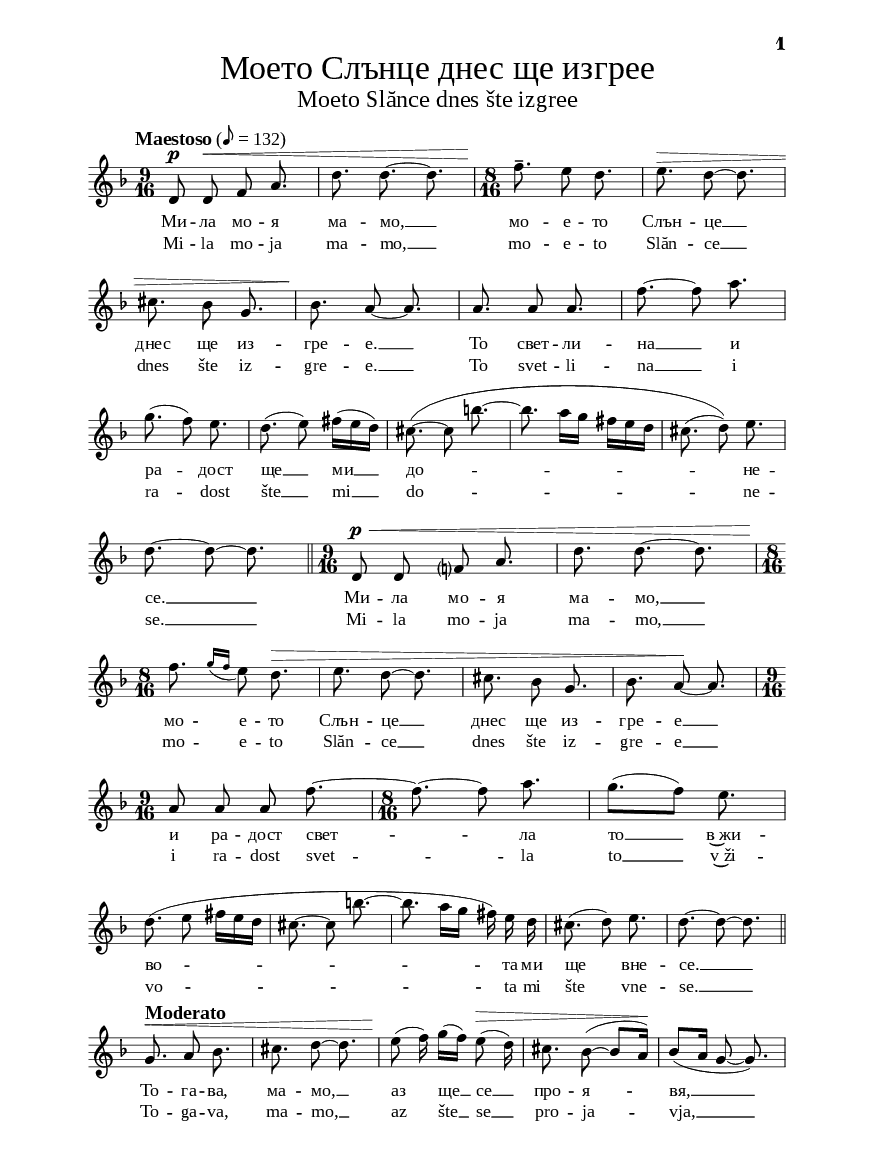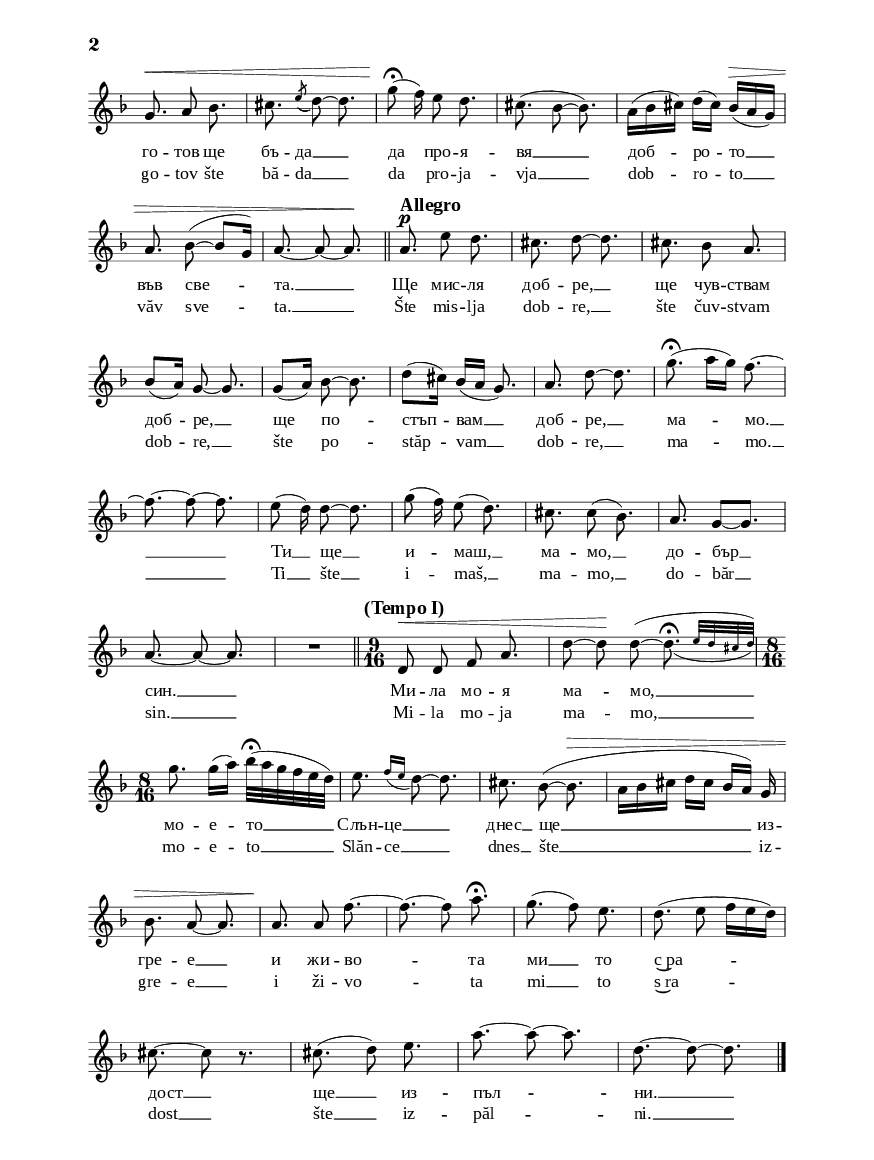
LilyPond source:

\version "2.24.4"

% include paper part and global functions
\include "include/globals.ily"

\bookpart {
  \label #'ref212
  \tocItem \markup "Моето Слънце днес ще изгрее – Moeto Slănce dnes šte izgree "
 
\paper {
  print-all-headers = ##t
  print-page-number = ##t
  print-first-page-number = ##t


  % put page numbers on the top and change the font style.
  oddHeaderMarkup = \markup
  \fill-line {
    ""
    \unless \on-first-page-of-part \fromproperty #'header:instrument
    \if \should-print-page-number \abs-fontsize #7 { \number \fromproperty #'page:page-number-string }
  }
  %% evenHeaderMarkup would inherit the value of
  %% oddHeaderMarkup if it were not defined here
  evenHeaderMarkup = \markup
  \fill-line {
    \if \should-print-page-number \abs-fontsize #7 { \number \fromproperty #'page:page-number-string }
    \unless \on-first-page-of-part \fromproperty #'header:instrument
    ""
  }

  oddFooterMarkup = \markup ""

  evenFooterMarkup = ""
  left-margin = 1.5\cm
  right-margin = 1.5\cm
  top-margin = 1\cm
  bottom-margin = 1.5\cm
  ragged-bottom = ##t % do not spread the staves to fill the whole vertical space
  top-markup-spacing.basic-distance = 0\mm % margin between page number and system for the first page
  top-system-spacing.basic-distance = 10\mm % margin between page number and system for the other pages

  % change distance between staves
  system-system-spacing =
  #'((basic-distance . 19)
     (minimum-distance . 6)
     (padding . 2)
     (stretchability . 12))
}

\header {
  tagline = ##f
}


  \score {
    \include "include/score-layout.ily"

    \new Voice \absolute {
      \clef treble
      \key d \minor
      \time 9/16
      \tempoFunc "Maestoso" 8 "132"
      \autoBeamOff

      d'8 ^\p  d'8 ^\<  f'8  a'8. | % 2
      d''8.  d''8. ~  d''8.
      | % 3
      \time 8/16  | % 3
      f''8. -- ^\!  e''8  d''8. | % 4
      e''8. ^\>  d''8 ~  d''8. \break | % 5
      cis''8.  bes'8  g'8. | % 6
      bes'8. ^\!  a'8 ~   a'8. | % 7
      a'8.  a'8  a'8. | % 8
      f''8. ~   f''8  a''8. \break | % 9
      g''8. (   f''8 ) e''8. |
      d''8. (   e''8 )   fis''16 ( [
      e''16  d''16 ) ] | % 11
      \shape #'((0 . 0.5) (0 . 1) (0 . 0) (0 . 0.5)) Slur
      cis''8. \=1( ~   cis''8  b''8. ~  | % 12
      b''8.  a''16 [  g''16 ]  fis''16
      [  e''16  d''16 ]  | % 13
      cis''8. (   d''8 ) \=1)   e''8. | \break % 14
      d''8. ~   d''8 ~  d''8. \bar "||"
      \time 9/16  | % 15
      d'8 ^\p ^\<  d'8  f'?8  a'8. | % 16
      d''8.  d''8. ~  d''8.
      \break | % 17
      \time 8/16  | % 17
      f''8. ^\! \acciaccatura {  g''16 [  f''16 ] }
      e''8 d''8. ^\> | % 18
      e''8.  d''8 ~   d''8.  | % 19
      cis''8.  bes'8  g'8. |
      bes'8.  a'8 ~  ^\!  a'8.  \break | % 21
      \time 9/16  | % 21
      a'8  a'8  a'8   f''8. ~  | % 22
      \time 8/16  | % 22
      f''8. ~   f''8   a''8. | % 23
      g''8. ( [  f''8 ) ]  e''8. \break | % 24
      \shape #'((0 . -2) (0 . 0) (0 . 0.5) (0 . -1)) Slur
      d''8.  \=1( e''8   fis''16 [
      e''16  d''16 ] | % 25
      cis''8. ~   cis''8  b''8. ~  | % 26
      b''8.  a''16   [g''16 ] fis''16 \=1)
      e''16  d''16 | % 27
      cis''8. (   d''8 )  e''8.  | % 28
      d''8. ~   d''8 ~  d''8.  \bar "||"
      \break | % 29
      \tempo "Moderato" g'8.^\<  a'8
      bes'8. |
      cis''8.  d''8 ~   d''8.  | % 31
      e''8 (  ^\!  f''16 )   g''16 (
      [f''16] )  e''8 ( ^\>  d''16 )  | % 32
      cis''8.   bes'8 ( ~   bes'8 [  a'16
      ) ] ^\! | % 33
      bes'8 (    [a'16]   g'8 ~  g'8. )  | \break % 34
      g'8. ^\<  a'8  bes'8. | % 35
      cis''8. \acciaccatura {  e''8 ( }  d''8 )
      ~  d''8. | % 36
      g''8 ( ^\fermata  _\!  f''16 )   e''8
      d''8.  | % 37
      cis''8. (   bes'8 ~  bes'8. )  | % 38
      a'16 ( [  bes'16  cis''16 ) ]
      d''16 ( [  cis''16 ) ]  bes'16 ( [ ^\>  a'16
      g'16 ) ] | \break  % 39
      a'8.  bes'8 ( ~  bes'8 [  g'16 ) ] |

      a'8. ~   a'8 ~  a'8.  ^\! \bar "||"
      | % 41

      \tempo "Allegro" a'8. ^\p  e''8
      d''8. | % 42
      cis''8.  d''8 ~   d''8.  | % 43
      cis''8.  bes'8  a'8. | \break % 44
      bes'8 ( [  a'16 )  ] g'8 ~  g'8.
      | % 45
      g'8 ( [  a'16 )  ] bes'8 ~  bes'8.  | % 46
      d''8 ( [  cis''16 ) ]  bes'16 ( [
      a'16 ] g'8. )  | % 47
      a'8.  d''8 ~   d''8.
      | % 48
      g''8. ( ^\fermata  a''16 [  g''16 )
      ] f''8. ~ \break | % 49
      f''8. ~   f''8 ~  f''8.  |
      e''8 (   d''16 )  d''8 ~  d''8.
      | % 51
      g''8 (  f''16 )  e''8 (  d''8.
      )  | % 52
      cis''8.   cis''8 (  bes'8. )   | % 53
      a'8.  g'8 ~ [  g'8. ] | \break % 54
      a'8. ~   a'8 ~  a'8.  | % 55
      R2 \bar "||"
      \time 9/16  | % 56
      \tempo "(Tempo I)"
      d'8 ^\<  d'8  f'8  a'8.  | % 57
      d''8 ~ d''8  ^\!  d''8 ~ (  \once \override PhrasingSlur.direction = #down \afterGrace d''8. \fermata   \( { e''32  [d'' cis'' d''\))]}
      | \break % 58
      \time 8/16  | % 58
      g''8.  g''16 ( [  a''16 ) ]
      bes''32 ( ^\fermata [  a''32  g''32  f''32
      e''32  d''32 ) ] | % 59
      e''8. \acciaccatura {  f''16 [  e''16 ] }
      d''8 ~  d''8.  |
      cis''8.
      \shape #'((0 . -0.5) (0 . 1) (0 . 1) (0 . 0)) Slur
      bes'8 ( ~ bes'8.  ^\> | % 61
      a'16 [  bes'16  cis''16 ]  d''16
      [  cis''16 ]  bes'16 [  a'16 )  ] g'16
      | \break % 62
      bes'8.  a'8 ~   a'8.  | % 63
      a'8. ^\!  a'8  f''8. ~ | % 64
      f''8. ~   f''8  a''8. ^\fermata  | % 65
      g''8. (   f''8 )   e''8. | % 66
      d''8. (   e''8   f''16 [  e''16
      d''16 ) ] \break | % 67
      cis''8. ~   cis''8  r8. | % 68
      cis''8. (   d''8 )   e''8. | % 69
      a''8. ~  a''8 ~  a''8. |

      d''8. ~  d''8 ~  d''8.  \bar "|."
    }

    \addlyrics {
      Ми -- ла мо -- я ма -- мо, __
      мо -- е -- то Слън -- це __ днес
      ще из -- гре -- е. __  То свет --
      ли -- на __  и ра -- дост ще __
      ми __ до  -- не -- се. __
      Ми -- ла мо -- я ма -- мо, __
      мо --  "       е" -- то Слън -- це __
      днес ще из -- гре -- е  __ и
      ра -- дост свет --  ла то __
      в~жи -- во  --
      та ми ще
      вне -- се. __   То -- га -- ва, ма
      -- мо, __ аз  ще  __ се __  про
      -- я --  вя,  __  го --
      тов ще бъ -- да __ да  про
      -- я -- вя  __ доб --  ро
      -- то  __  във све --
      та. __ Ще мис -- ля доб --
      ре, __  ще чув -- ствам доб --
      ре, __  ще  по -- стъп --
      вам __   доб -- ре, __  ма --
      мо.  __   Ти __  ще __
      и -- маш, __  ма -- мо, __  до --
      бър __  син. __   Ми -- ла мо --
      я ма  --  мо, __ мо -- е -- то __
      Слън --  це __
      днес __ ще  __
      из -- гре -- е __  и жи
      -- во --  та ми __  то с~ра
      --    дост __  ще __  из
      -- пъл --  ни. __
    }
    \addlyrics {
      Mi -- la mo -- ja ma -- mo, __
      mo -- e -- to Slăn -- ce __ dnes
      šte iz -- gre -- e. __  To svet --
      li -- na __  i ra -- dost šte __
      mi __ do  -- ne -- se. __
      Mi -- la mo -- ja ma -- mo, __
      mo --  "       e" -- to Slăn -- ce __
      dnes šte iz -- gre -- e  __ i
      ra -- dost svet --  la to __
      v~ži -- vo  --
      ta mi šte
      vne -- se. __   To -- ga -- va, ma
      -- mo, __ az  šte  __ se __  pro
      -- ja --  vja,  __  go --
      tov šte bă -- da __ da  pro
      -- ja -- vja  __ dob --  ro
      -- to  __  văv sve --
      ta. __ Šte mis -- lja dob --
      re, __  šte čuv -- stvam dob --
      re, __  šte  po -- stăp --
      vam __   dob -- re, __  ma --
      mo.  __   Ti __  šte __
      i -- maš, __  ma -- mo, __  do --
      băr __  sin. __   Mi -- la mo --
      ja ma  --  mo, __ mo -- e -- to __
      Slăn --  ce __
      dnes __ šte  __
      iz -- gre -- e __  i ži
      -- vo --  ta mi __  to s~ra
      --    dost __  šte __  iz
      -- păl --  ni. __
    }

    \header {
      title = \titleFunc "Моето Слънце днес ще изгрее" "Moeto Slănce dnes šte izgree"
    }

    \midi{}

  } % score

\pageBreak
  % include foreign translation(s) of the song
  \version "2.24.4"

\markup \fill-line { \fontsize #deTitleFontSize "Meine Sonne wird heute aufgehen" }
\markup \null
\markup \null
\markup \abs-fontsize #11 \override #`(baseline-skip . ,deCoupletBaselineSkip) {
  \fill-line {
    \hspace #0.1
    \column {
      \line {
        \bold "  "
        \column {
         "Meine liebe Mutter, meine Sonne wird heute aufgehen."
          "Sie wird mir Licht und Freude bringen."
          "Meine liebe Mutter, meine Sonne wird heute aufgehen"
          "und sie wird lichte Freude in mein Leben bringen."
          "Dann werde ich, Mutter, mich bekunden,"
          "bereit sein, das Gute in der Welt zu bekunden."
          "Ich werde gut denken, ich werde gut fühlen,"
          "ich werde gut handeln, Mutter."
          "Du wirst, Mutter, einen guten Sohn haben."
          "Meine liebe Mutter, meine Sonne wird heute aufgehen"
          "und sie wird mein Leben mit Freude erfüllen."
        }
      }
    }\hspace #0.1
  }
}


} % bookpart

% Più mosso
%
